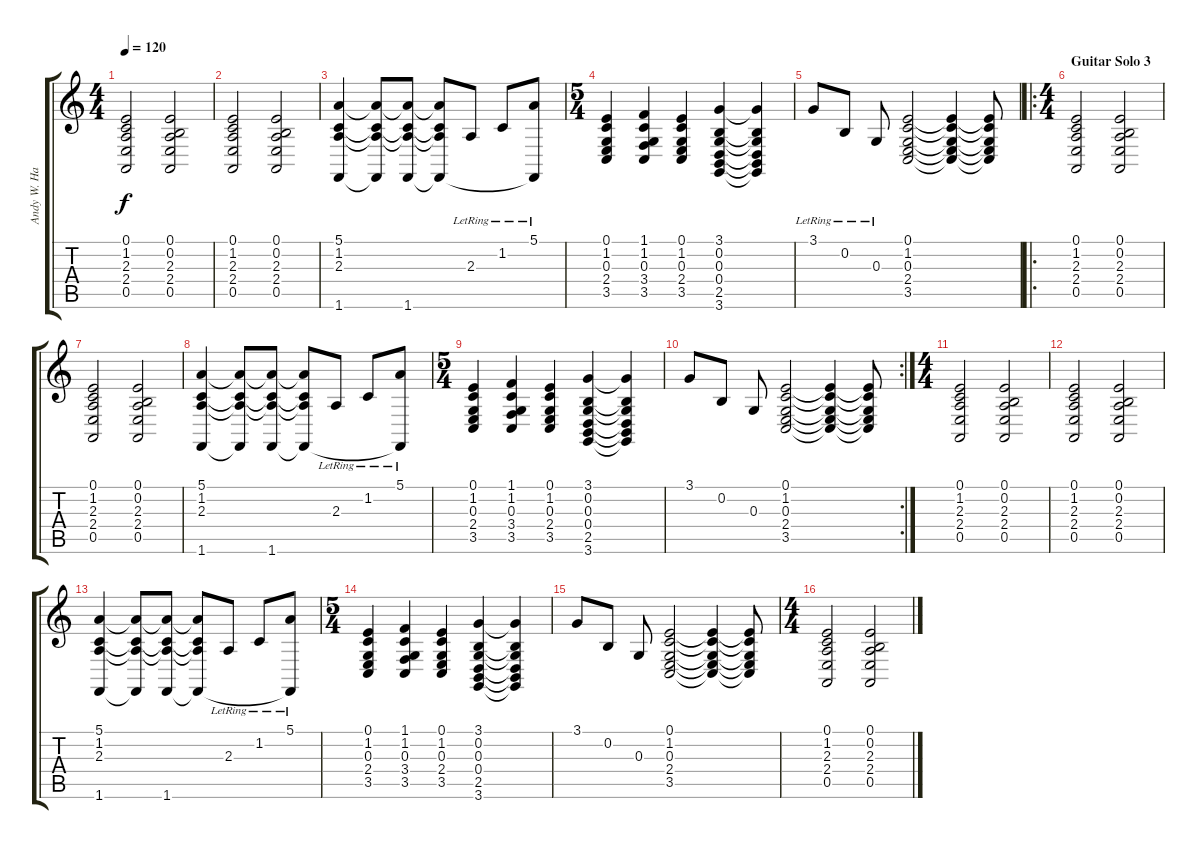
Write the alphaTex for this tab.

\track ("Andy W. Hackman" "Andy W. Ha") {instrument churchorgan}
\staff {score tabs}
\tuning (E4 B3 G3 D3 A2 E2) {hide}
\ts (4 4)
\tempo 120
\clef g2
\ks c
(0.1 1.2 2.3 2.4 0.5).2{dy f} (0.1 0.2 2.3 2.4 0.5).2 |
(0.1 1.2 2.3 2.4 0.5).2 (0.1 0.2 2.3 2.4 0.5).2 |
(5.1 1.2 2.3 1.6).4 (5.1{t} 1.2{t} 2.3{t} 1.6{t}).8 (5.1{t} 1.2{t} 2.3{t} 1.6).8 (5.1{t} 1.2{t} 2.3{t} 1.6{t}).8 2.3{lr}.8 1.2{lr}.8 (5.1{lr} 1.6{t}).8 |
\ts (5 4)
(0.1 1.2 0.3 2.4 3.5).4 (1.1 1.2 0.3 3.4 3.5).4 (0.1 1.2 0.3 2.4 3.5).4 (3.1 0.2 0.3 0.4 2.5 3.6).4 (3.1{t} 0.2{t} 0.3{t} 0.4{t} 2.5{t} 3.6{t}).4 |
3.1{lr}.8 0.2{lr}.8 0.3{lr}.8 (0.1 1.2 0.3 2.4 3.5).2 (0.1{t} 1.2{t} 0.3{t} 2.4{t} 3.5{t}).4 (0.1{t} 1.2{t} 0.3{t} 2.4{t} 3.5{t}).8 |
\ro
\ts (4 4)
\section ("" "Guitar Solo 3")
(0.1 1.2 2.3 2.4 0.5).2 (0.1 0.2 2.3 2.4 0.5).2 |
(0.1 1.2 2.3 2.4 0.5).2 (0.1 0.2 2.3 2.4 0.5).2 |
(5.1 1.2 2.3 1.6).4 (5.1{t} 1.2{t} 2.3{t} 1.6{t}).8 (5.1{t} 1.2{t} 2.3{t} 1.6).8 (5.1{t} 1.2{t} 2.3{t} 1.6{t}).8 2.3{lr}.8 1.2{lr}.8 (5.1{lr} 1.6{t}).8 |
\ts (5 4)
(0.1 1.2 0.3 2.4 3.5).4 (1.1 1.2 0.3 3.4 3.5).4 (0.1 1.2 0.3 2.4 3.5).4 (3.1 0.2 0.3 0.4 2.5 3.6).4 (3.1{t} 0.2{t} 0.3{t} 0.4{t} 2.5{t} 3.6{t}).4 |
\rc 2
3.1.8 0.2.8 0.3.8 (0.1 1.2 0.3 2.4 3.5).2 (0.1{t} 1.2{t} 0.3{t} 2.4{t} 3.5{t}).4 (0.1{t} 1.2{t} 0.3{t} 2.4{t} 3.5{t}).8 |
\ts (4 4)
(0.1 1.2 2.3 2.4 0.5).2 (0.1 0.2 2.3 2.4 0.5).2 |
(0.1 1.2 2.3 2.4 0.5).2 (0.1 0.2 2.3 2.4 0.5).2 |
(5.1 1.2 2.3 1.6).4 (5.1{t} 1.2{t} 2.3{t} 1.6{t}).8 (5.1{t} 1.2{t} 2.3{t} 1.6).8 (5.1{t} 1.2{t} 2.3{t} 1.6{t}).8 2.3{lr}.8 1.2{lr}.8 (5.1{lr} 1.6{t}).8 |
\ts (5 4)
(0.1 1.2 0.3 2.4 3.5).4 (1.1 1.2 0.3 3.4 3.5).4 (0.1 1.2 0.3 2.4 3.5).4 (3.1 0.2 0.3 0.4 2.5 3.6).4 (3.1{t} 0.2{t} 0.3{t} 0.4{t} 2.5{t} 3.6{t}).4 |
3.1.8 0.2.8 0.3.8 (0.1 1.2 0.3 2.4 3.5).2 (0.1{t} 1.2{t} 0.3{t} 2.4{t} 3.5{t}).4 (0.1{t} 1.2{t} 0.3{t} 2.4{t} 3.5{t}).8 |
\ts (4 4)
(0.1 1.2 2.3 2.4 0.5).2{volume 12} (0.1 0.2 2.3 2.4 0.5).2
